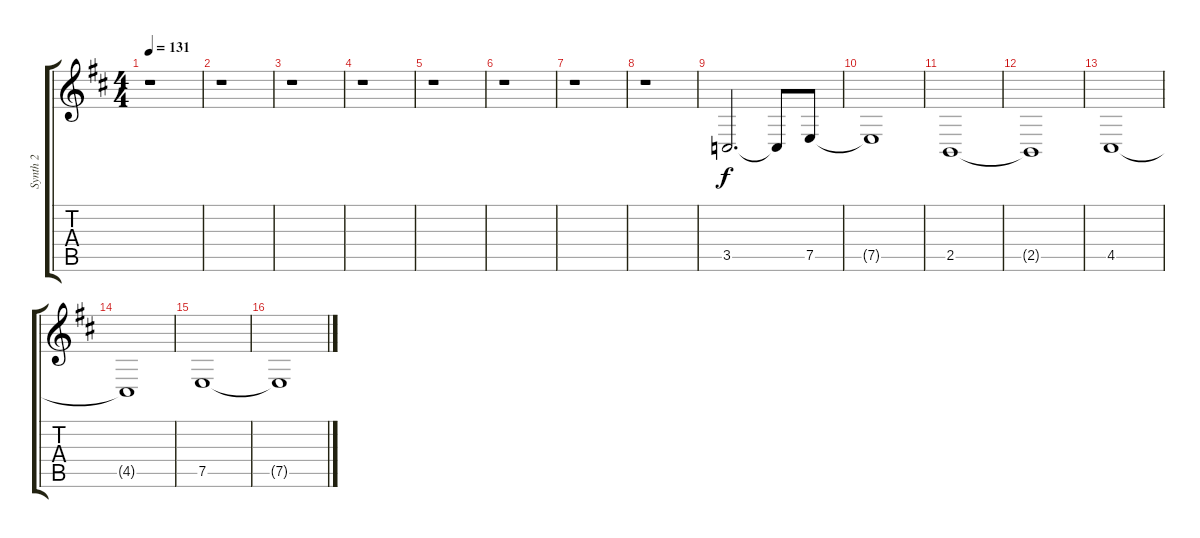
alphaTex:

\track ("Synth 2" "Synth 2") {instrument pad8sweep}
\staff {score tabs}
\tuning (E4 B3 G3 D3 A2 E2) {hide}
\ts (4 4)
\tempo 131
\clef g2
\ks d
r.1{dy f} |
r.1 |
r.1 |
r.1 |
r.1 |
r.1 |
r.1 |
r.1 |
3.5.2{d} 3.5{t}.8 7.5.8 |
7.5{t}.1 |
2.5.1 |
2.5{t}.1 |
4.5.1 |
4.5{t}.1 |
7.5.1 |
7.5{t}.1
